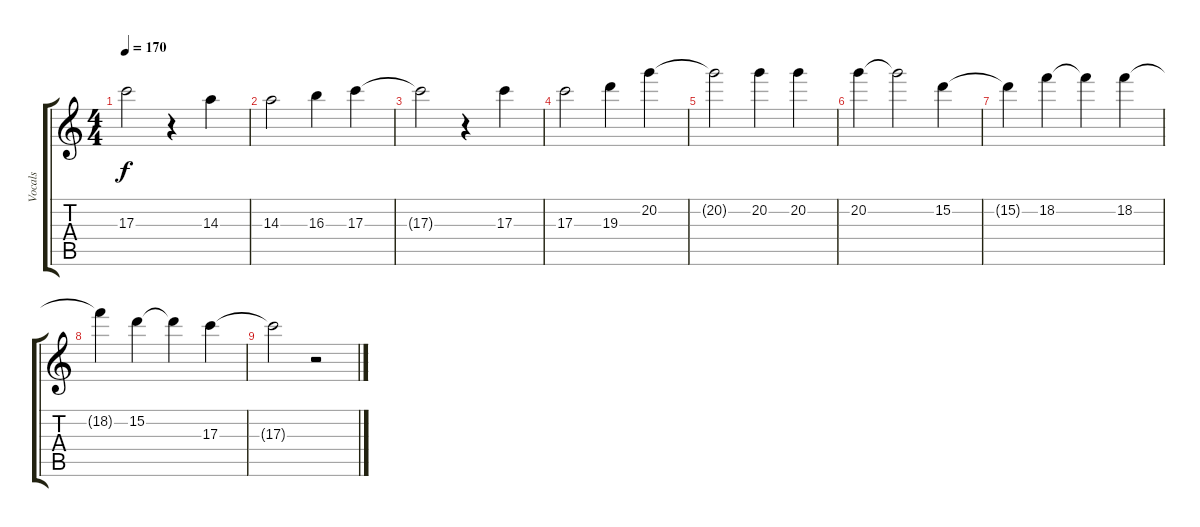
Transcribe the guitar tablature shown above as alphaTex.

\track ("Vocals" "Vocals") {instrument contrabass}
\staff {score tabs}
\tuning (E4 B3 G3 D3 A2 E2) {hide}
\ts (4 4)
\tempo 170
\clef g2
\ks c
17.3{t}.2{dy f} r.4 14.3.4 |
14.3.2 16.3.4 17.3.4 |
17.3{t}.2 r.4 17.3.4 |
17.3.2 19.3.4 20.2.4 |
20.2{t}.2 20.2.4 20.2.4 |
20.2.4 20.2{t}.2 15.2.4 |
15.2{t}.4 18.2.4 18.2{t}.4 18.2.4 |
18.2{t}.4 15.2.4 15.2{t}.4 17.3.4 |
\section ("" "")
17.3{t}.2 r.2
